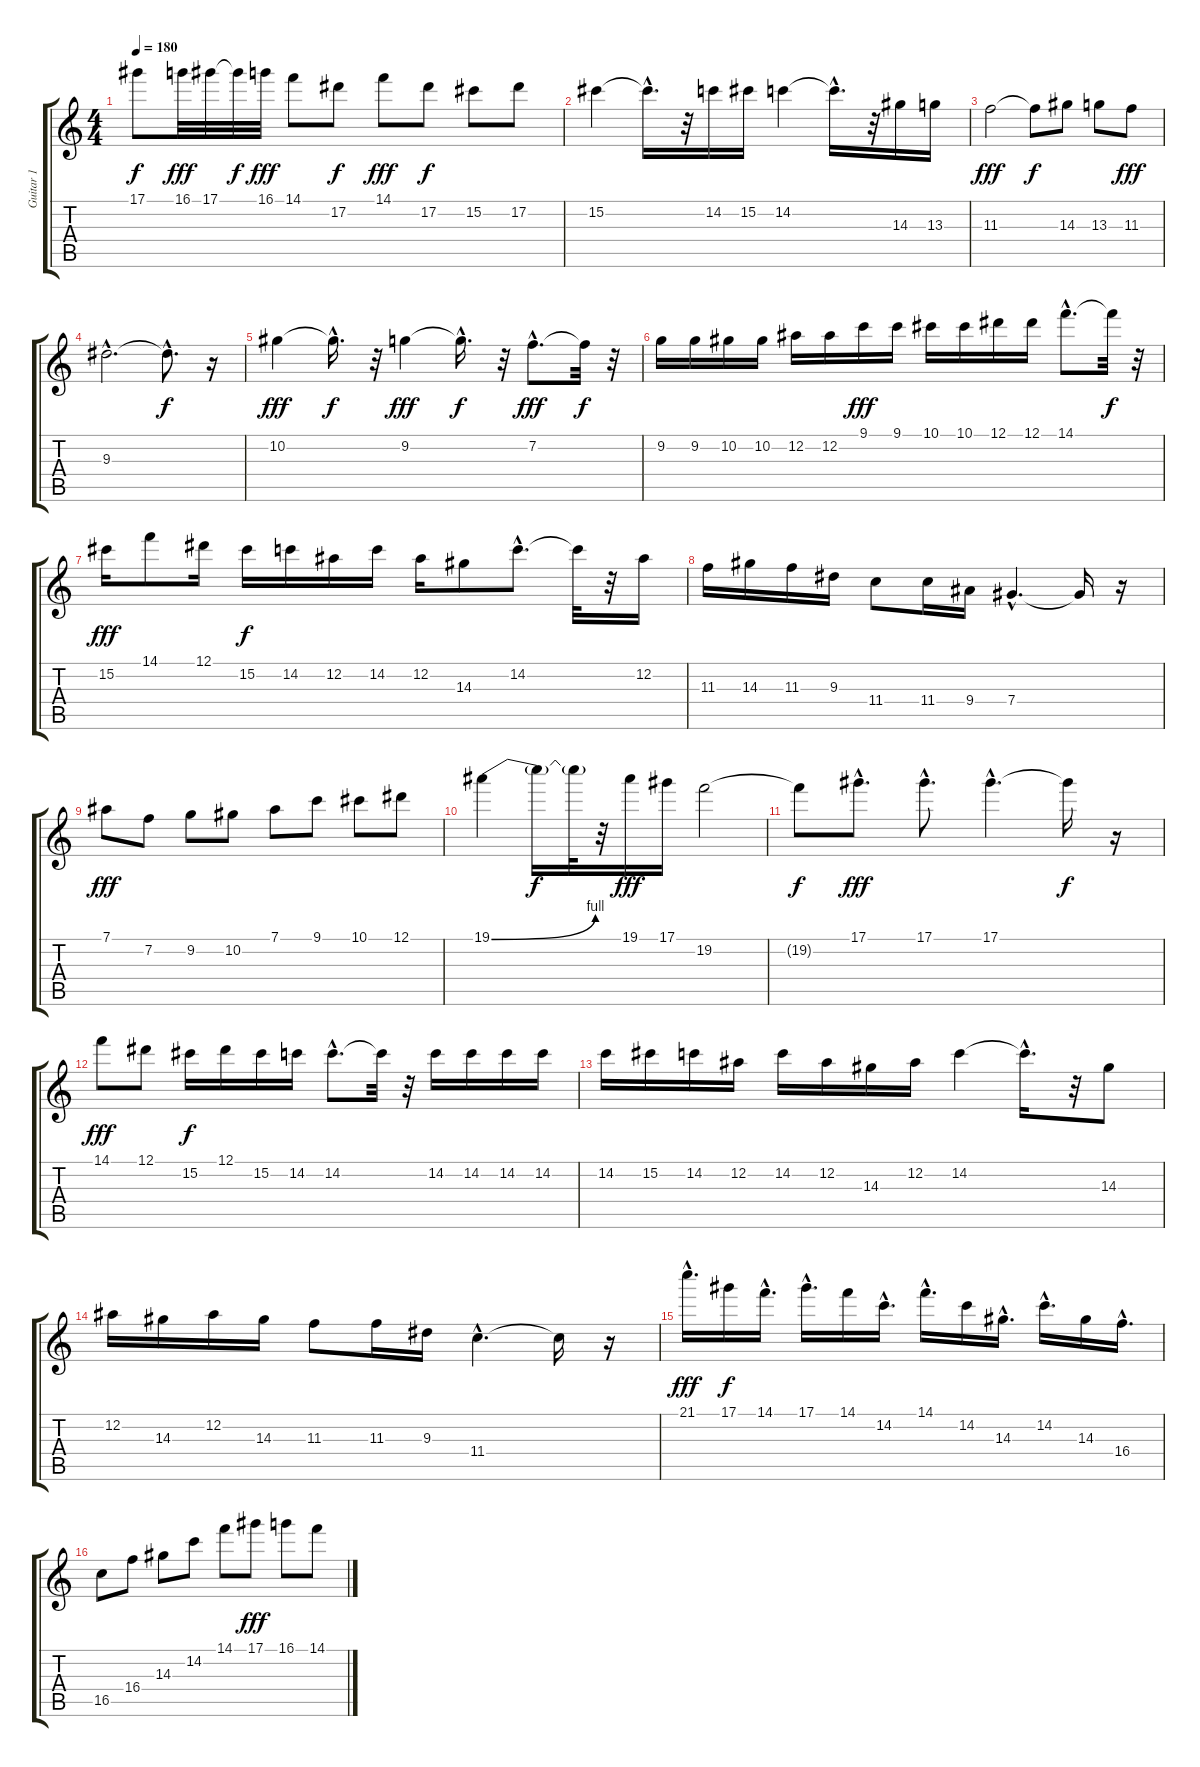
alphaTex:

\track ("Guitar 1" "Guitar 1") {instrument distortionguitar}
\staff {score tabs}
\tuning (Eb4 Bb3 Gb3 Db3 Ab2 Eb2) {hide}
\ts (4 4)
\tempo 180
\clef g2
\ks c
17.1{t}.8{dy f} 16.1.32{dy fff} 17.1.32 17.1{t}.32{dy f} 16.1.32{dy fff} 14.1.8 17.2.8{dy f} 14.1.8{dy fff} 17.2.8{dy f} 15.2.8 17.2.8 |
15.2.4 15.2{hac t}.16{d} r.32 14.2.16 15.2.16 14.2.4 14.2{hac t}.16{d} r.32 14.3.16 13.3.16 |
11.3.2{dy fff} 11.3{t}.8{dy f} 14.3.8 13.3.8 11.3.8{dy fff} |
9.3{hac}.2{d} 9.3{hac t}.8{d dy f} r.16 |
10.2.4{dy fff} 10.2{hac t}.16{d dy f} r.32 9.2.4{dy fff} 9.2{hac t}.16{d dy f} r.32 7.2{hac}.8{d dy fff} 7.2{t}.32{dy f} r.32 |
9.2.16 9.2.16 10.2.16 10.2.16 12.2.16 12.2.16 9.1.16{dy fff} 9.1.16 10.1.16 10.1.16 12.1.16 12.1.16 14.1{hac}.8{d} 14.1{t}.32{dy f} r.32 |
15.2.16{dy fff} 14.1.8 12.1.16 15.2.16{dy f} 14.2.16 12.2.16 14.2.16 12.2.16 14.3.8 14.2{hac}.8{d} 14.2{t}.32 r.32 12.2.16 |
11.3.16 14.3.16 11.3.16 9.3.16 11.4.8 11.4.16 9.4.16 7.4{hac}.4{d} 7.4{t}.16 r.16 |
7.1.8{dy fff} 7.2.8 9.2.8 10.2.8 7.1.8 9.1.8 10.1.8 12.1.8 |
19.1{be (bend 0 0 60 4)}.4 19.1{t}.16{dy f} 19.1{t}.32 r.32 19.1.16{dy fff} 17.1.16 19.2.2 |
19.2{t}.8{dy f} 17.1{hac}.8{d dy fff} 17.1{hac}.8{d} 17.1{hac}.4{d} 17.1{t}.16{dy f} r.16 |
14.1.8{dy fff} 12.1.8 15.2.16{dy f} 12.1.16 15.2.16 14.2.16 14.2{hac}.8{d} 14.2{t}.32 r.32 14.2.16 14.2.16 14.2.16 14.2.16 |
14.2.16 15.2.16 14.2.16 12.2.16 14.2.16 12.2.16 14.3.16 12.2.16 14.2.4 14.2{hac t}.16{d} r.32 14.3.8 |
12.2.16 14.3.16 12.2.16 14.3.16 11.3.8 11.3.16 9.3.16 11.4{hac}.4{d} 11.4{t}.16 r.16 |
21.1{hac}.16{d dy fff} 17.1.16{dy f} 14.1{hac}.16{d} 17.1{hac}.16{d} 14.1.16 14.2{hac}.16{d} 14.1{hac}.16{d} 14.2.16 14.3{hac}.16{d} 14.2{hac}.16{d} 14.3.16 16.4{hac}.16{d} |
16.5.8 16.4.8 14.3.8 14.2.8 14.1.8 17.1.8{dy fff} 16.1.8 14.1.8
